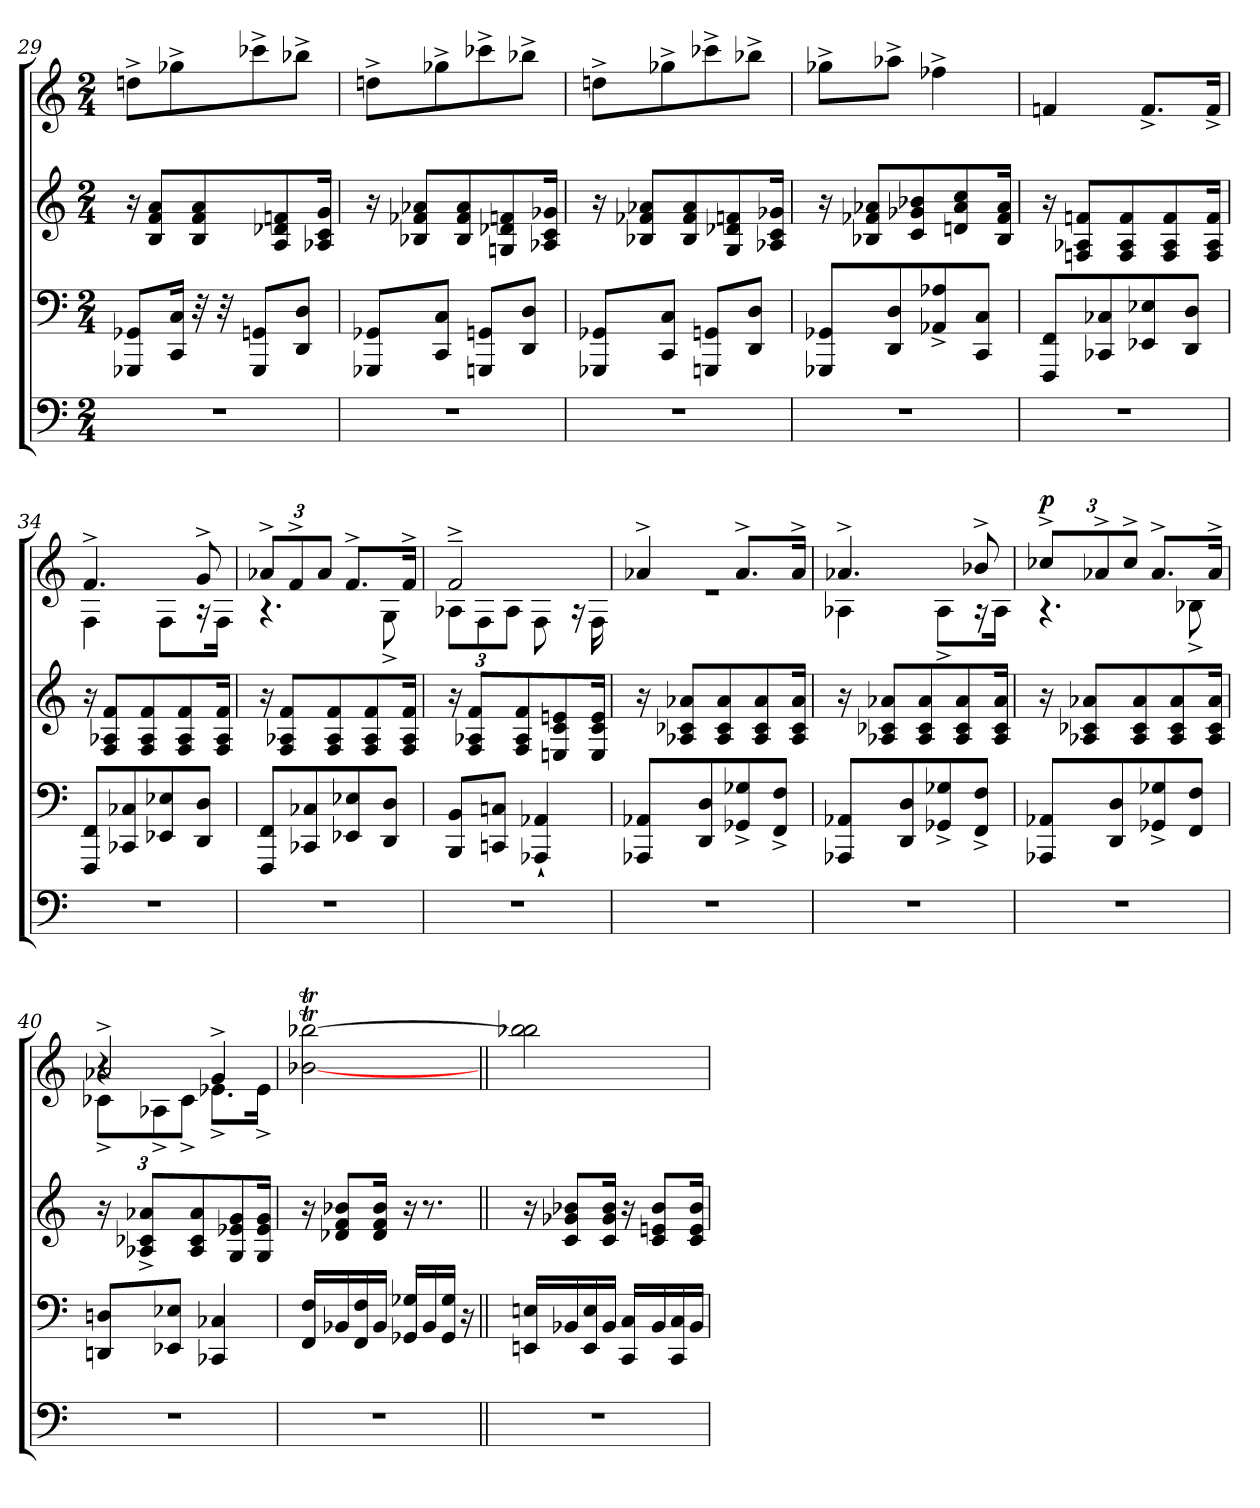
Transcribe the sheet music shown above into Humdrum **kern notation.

**kern	**kern	**kern	**kern	**dynam
*part3	*part2	*part2	*part1	*part1
*staff4	*staff3	*staff2	*staff1	*staff1
*clefF4	*clefF4	*clefG2	*clefG2	*
*k[]	*k[]	*k[]	*k[]	*
*M2/4	*M2/4	*M2/4	*M2/4	*
=29	=29	=29	=29	=29
2r	8GGG-X/ 8GG-X/L	16r	8ddn^>\L	.
.	.	8B/ 8f/ 8a/L	.	.
.	16CC/ 16C/Jk	.	8gg-X^>\	.
.	32r	8B/ 8f/ 8a/	.	.
.	32r	.	.	.
.	8GGG-/ 8GGn/L	.	8ccc-X^>\	.
.	.	8A/ 8d-X/ 8fn/	.	.
.	8DD/ 8D/J	.	8bb-X^>\J	.
.	.	16A-X/ 16c/ 16g/Jk	.	.
=30	=30	=30	=30	=30
2r	8GGG-X/ 8GG-X/L	16r	8ddn^>\L	.
.	.	8B-X/ 8f-X/ 8a-X/L	.	.
.	8CC/ 8C/J	.	8gg-X^>\	.
.	.	8B-/ 8f-/ 8a-/	.	.
.	8GGGn/ 8GGn/L	.	8ccc-X^>\	.
.	.	8Gn/ 8d-X/ 8fn/	.	.
.	8DD/ 8D/J	.	8bb-X^>\J	.
.	.	16A-X/ 16c/ 16g-X/Jk	.	.
=31	=31	=31	=31	=31
2r	8GGG-X/ 8GG-X/L	16r	8ddn^>\L	.
.	.	8B-X/ 8f-X/ 8a-X/L	.	.
.	8CC/ 8C/J	.	8gg-X^>\	.
.	.	8B-/ 8f-/ 8a-/	.	.
.	8GGGn/ 8GGn/L	.	8ccc-X^>\	.
.	.	8G/ 8d-X/ 8fn/	.	.
.	8DD/ 8D/J	.	8bb-X^>\J	.
.	.	16A-X/ 16c/ 16g-X/Jk	.	.
=32	=32	=32	=32	=32
2r	8GGG-X/ 8GG-X/L	16r	8gg-X^>\L	.
.	.	8B-X/ 8f-X/ 8a-X/L	.	.
.	8DD/ 8D/	.	8aa-X^>\J	.
.	.	8c/ 8g-X/ 8b-X/	.	.
.	8AA-X/^< 8A-X/^<	.	4ff-X^>\	.
.	.	8dn/ 8a-/ 8cc/	.	.
.	8CC/ 8C/J	.	.	.
.	.	16B-/ 16f-/ 16a-/Jk	.	.
=33	=33	=33	=33	=33
2r	8FFF/ 8FF/L	16r	4fn/	.
.	.	8Fn/ 8A-X/ 8fn/L	.	.
.	8CC-X/ 8C-X/	.	.	.
.	.	8F/ 8A-/ 8f/	.	.
.	8EE-X/ 8E-X/	.	8.f^>/L	.
.	.	8F/ 8A-/ 8f/	.	.
.	8DD/ 8D/J	.	.	.
.	.	16F/ 16A-/ 16f/Jk	16f^>/Jk	.
=34	=34	=34	=34	=34
*	*	*	*^	*
2r	8FFF/ 8FF/L	16r	4.f^>/	4F\	.
.	.	8F/ 8A-X/ 8f/L	.	.	.
.	8CC-X/ 8C-X/	.	.	.	.
.	.	8F/ 8A-/ 8f/	.	.	.
.	8EE-X/ 8E-X/	.	.	8F\L	.
.	.	8F/ 8A-/ 8f/	.	.	.
.	8DD/ 8D/J	.	8g^>/	16r	.
.	.	16F/ 16A-/ 16f/Jk	.	16F\Jk	.
=35	=35	=35	=35	=35	=35
2r	8FFF/ 8FF/L	16r	12a-X^>/L	4.r	.
.	.	8F/ 8A-X/ 8f/L	.	.	.
.	.	.	12f^>/	.	.
.	8CC-X/ 8C-X/	.	.	.	.
.	.	.	12a-/J	.	.
.	.	8F/ 8A-/ 8f/	.	.	.
.	8EE-X/ 8E-X/	.	8.f^>/L	.	.
.	.	8F/ 8A-/ 8f/	.	.	.
.	8DD/ 8D/J	.	.	8G^<\	.
.	.	16F/ 16A-/ 16f/Jk	16f^>/Jk	.	.
=36	=36	=36	=36	=36	=36
2r	8BBB/ 8BB/L	16r	2f~>^>/	12A-X\L	.
.	.	8F/ 8A-X/ 8f/L	.	.	.
.	.	.	.	12F<\	.
.	8CCn/ 8Cn/J	.	.	.	.
.	.	.	.	12A-\J	.
.	.	8F/ 8A-/ 8f/	.	.	.
.	4AAA-X/`> 4AA-X/`>	.	.	8F\	.
.	.	8En/ 8c/ 8en/	.	.	.
.	.	.	.	16r	.
.	.	16E/ 16c/ 16e/Jk	.	16F\	.
=37	=37	=37	=37	=37	=37
2r	8AAA-X/ 8AA-X/L	16r	4a-X^>/	2r	.
.	.	8A-X/ 8c-X/ 8a-X/L	.	.	.
.	8DD/ 8D/	.	.	.	.
.	.	8A-/ 8c-/ 8a-/	.	.	.
.	8GG-X/^< 8G-X/^<	.	8.a-^>/L	.	.
.	.	8A-/ 8c-/ 8a-/	.	.	.
.	8FF/^< 8F/^<J	.	.	.	.
.	.	16A-/ 16c-/ 16a-/Jk	16a-^>/Jk	.	.
=38	=38	=38	=38	=38	=38
2r	8AAA-X/ 8AA-X/L	16r	4.a-X^>/	4A-X\	.
.	.	8A-X/ 8c-X/ 8a-X/L	.	.	.
.	8DD/ 8D/	.	.	.	.
.	.	8A-/ 8c-/ 8a-/	.	.	.
.	8GG-X/^< 8G-X/^<	.	.	8A-^<\L	.
.	.	8A-/ 8c-/ 8a-/	.	.	.
.	8FF/^< 8F/^<J	.	8b-X^>/	16r	.
.	.	16A-/ 16c-/ 16a-/Jk	.	16A-\Jk	.
=39	=39	=39	=39	=39	=39
!	!	!	!	!	!LO:DY:a
2r	8AAA-X/ 8AA-X/L	16r	12cc-X^>/L	4.r	p
.	.	8A-X/ 8c-X/ 8a-X/L	.	.	.
.	.	.	12a-X^>/	.	.
.	8DD/ 8D/	.	.	.	.
.	.	.	12cc-^>/J	.	.
.	.	8A-/ 8c-/ 8a-/	.	.	.
.	8GG-X/^< 8G-X/^<	.	8.a-^>/L	.	.
.	.	8A-/ 8c-/ 8a-/	.	.	.
.	8FF/ 8F/J	.	.	8B-X^<\	.
.	.	16A-/ 16c-/ 16a-/Jk	16a-^>/Jk	.	.
=40	=40	=40	=40	=40	=40
*	*	*	*	*^	*
2r	8DDn/ 8Dn/L	16r	4r	12c-X^<\L	2a-X^>/	.
.	.	8A-X/^> 8c-X/^> 8a-X/^>L	.	.	.	.
.	.	.	.	12A-X^<\	.	.
.	8EE-X/ 8E-X/J	.	.	.	.	.
.	.	.	.	12c-^<\J	.	.
.	.	8A-/ 8c-/ 8a-/	.	.	.	.
.	4CC-X/ 4C-X/	.	4g^>/	8.e-X^<\L	.	.
.	.	8G/ 8e-X/ 8g/	.	.	.	.
.	.	16G/ 16e-/ 16g/Jk	.	16e-^<\Jk	.	.
*	*	*	*v	*v	*v	*
=41	=41	=41	=41	=41
2r	16FF/ 16F/LL	16r	[>2b-X\T [>2bb-X\T	.
.	16BB-X/	8d-X/ 8f/ 8b-X/L	.	.
.	16FF/ 16F/	.	.	.
.	16BB-/JJ	16d-/ 16f/ 16b-/Jk	.	.
.	16GG-X/ 16G-X/LL	16r	.	.
.	16BB-/	8.r	.	.
.	16GG-/ 16G-/JJ	.	.	.
.	16r	.	.	.
=42||	=42||	=42||	=42||	=42||
2r	16EEn/ 16En/LL	16r	2bb-\] 2bb-X\	.
.	16BB-X/	8c/ 8g-X/ 8b-X/L	.	.
.	16EE/ 16E/	.	.	.
.	16BB-/JJ	16c/ 16g-/ 16b-/Jk	.	.
.	16CC/ 16C/LL	16r	.	.
.	16BB-/	8c/ 8en/ 8b-/L	.	.
.	16CC/ 16C/	.	.	.
.	16BB-/JJ	16c/ 16e/ 16b-/Jk	.	.
=	=	=	=	=
*-	*-	*-	*-	*-
